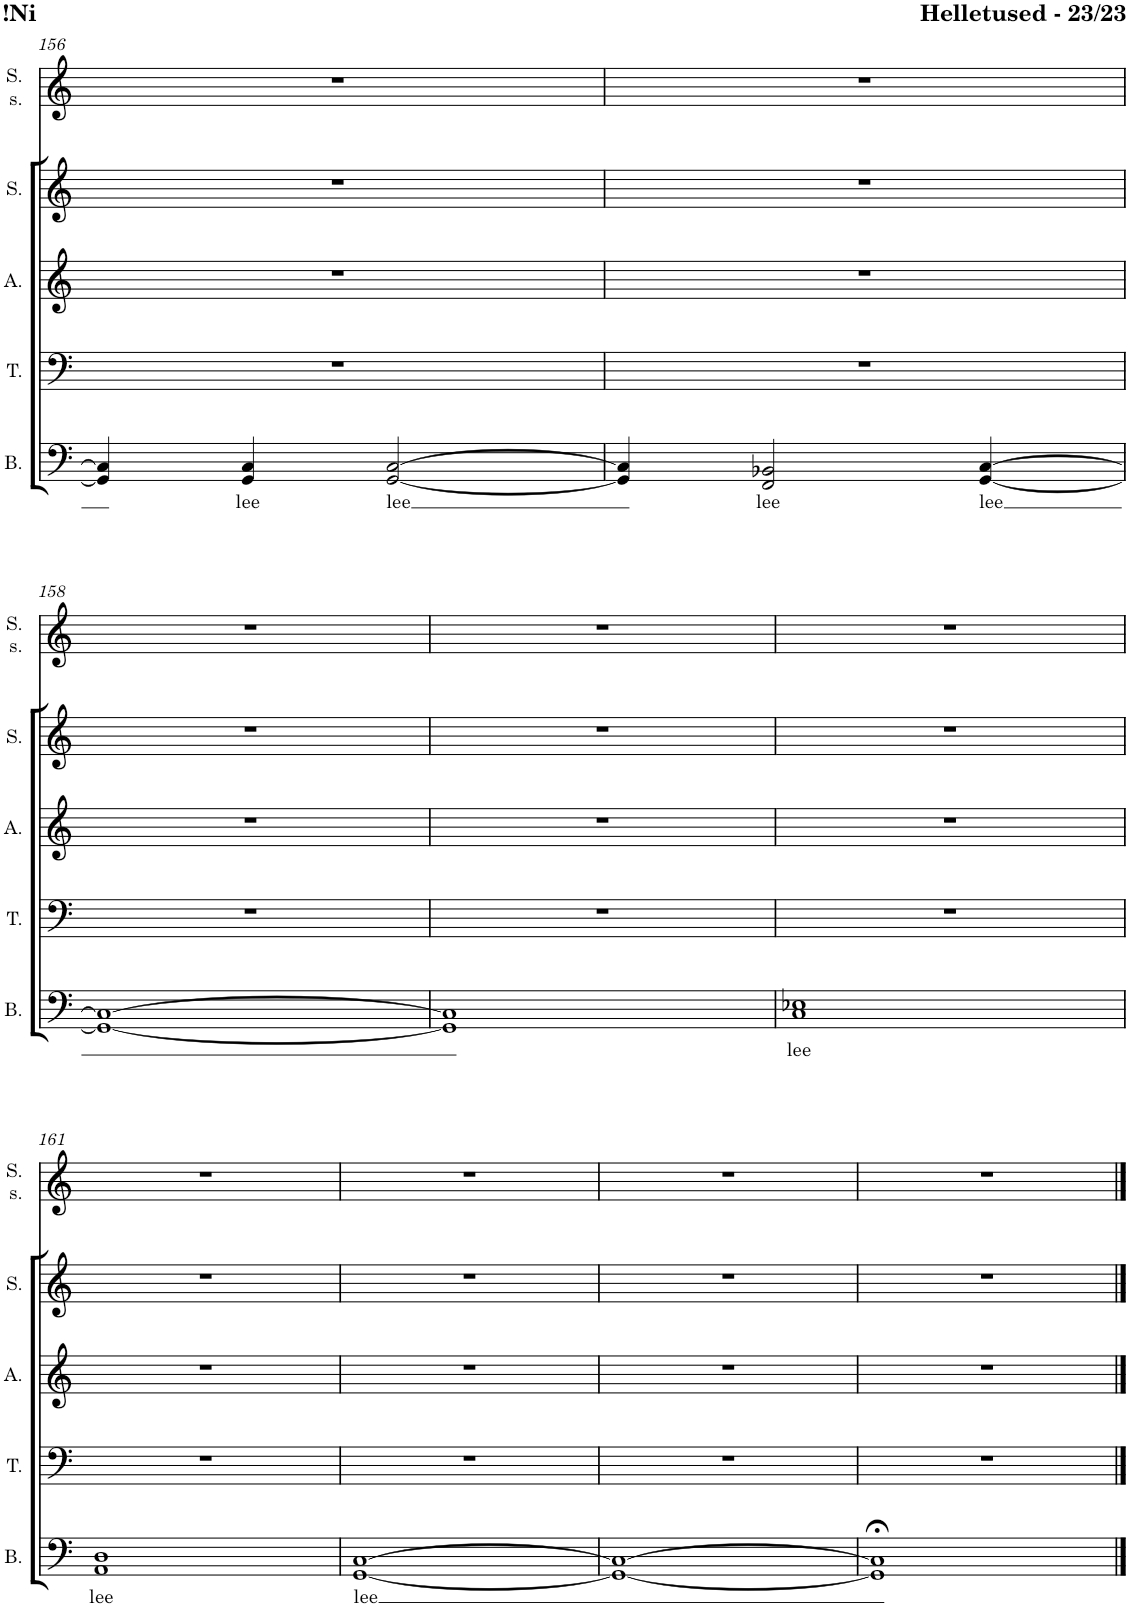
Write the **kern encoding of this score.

**kern	**text	**kern	**kern	**kern	**kern
*part5	*part5	*part4	*part3	*part2	*part1
*staff5	*staff5	*staff4	*staff3	*staff2	*staff1
*I"Bass	*	*I"Tenor	*I"Alto	*I"Soprano	*I"Soprano Solo
*I'B.	*	*I'T.	*I'A.	*I'S.	*I'S. s.
!!LO:PB:g=z
*clefF4	*	*clefF4	*clefG2	*clefG2	*clefG2
*k[]	*	*k[]	*k[]	*k[]	*k[]
*M4/4	*	*M4/4	*M4/4	*M4/4	*M4/4
=156	=156	=156	=156	=156	=156
4GG/] 4C/]	.	1r	1r	1r	1r
!	!LO:LY:b	!	!	!	!
4GG/ 4C/	lee	.	.	.	.
!	!LO:LY:b	!	!	!	!
[2GG/ [2C/	lee	.	.	.	.
=157	=157	=157	=157	=157	=157
4GG/] 4C/]	.	1r	1r	1r	1r
!	!LO:LY:b	!	!	!	!
2FF/ 2BB-X/	lee	.	.	.	.
!	!LO:LY:b	!	!	!	!
[4GG/ [4C/	lee	.	.	.	.
!!LO:LB:g=z
=158	=158	=158	=158	=158	=158
1GG_ 1C_	.	1r	1r	1r	1r
=159	=159	=159	=159	=159	=159
1GG] 1C]	.	1r	1r	1r	1r
=160	=160	=160	=160	=160	=160
!	!LO:LY:b	!	!	!	!
1C 1E-X	lee	1r	1r	1r	1r
!!LO:LB:g=z
=161	=161	=161	=161	=161	=161
!	!LO:LY:b	!	!	!	!
1AA 1D	lee	1r	1r	1r	1r
=162	=162	=162	=162	=162	=162
!	!LO:LY:b	!	!	!	!
[1GG [1C	lee	1r	1r	1r	1r
=163	=163	=163	=163	=163	=163
1GG_ 1C_	.	1r	1r	1r	1r
=164	=164	=164	=164	=164	=164
1GG];< 1C];<	.	1r	1r	1r	1r
==	==	==	==	==	==
*-	*-	*-	*-	*-	*-
